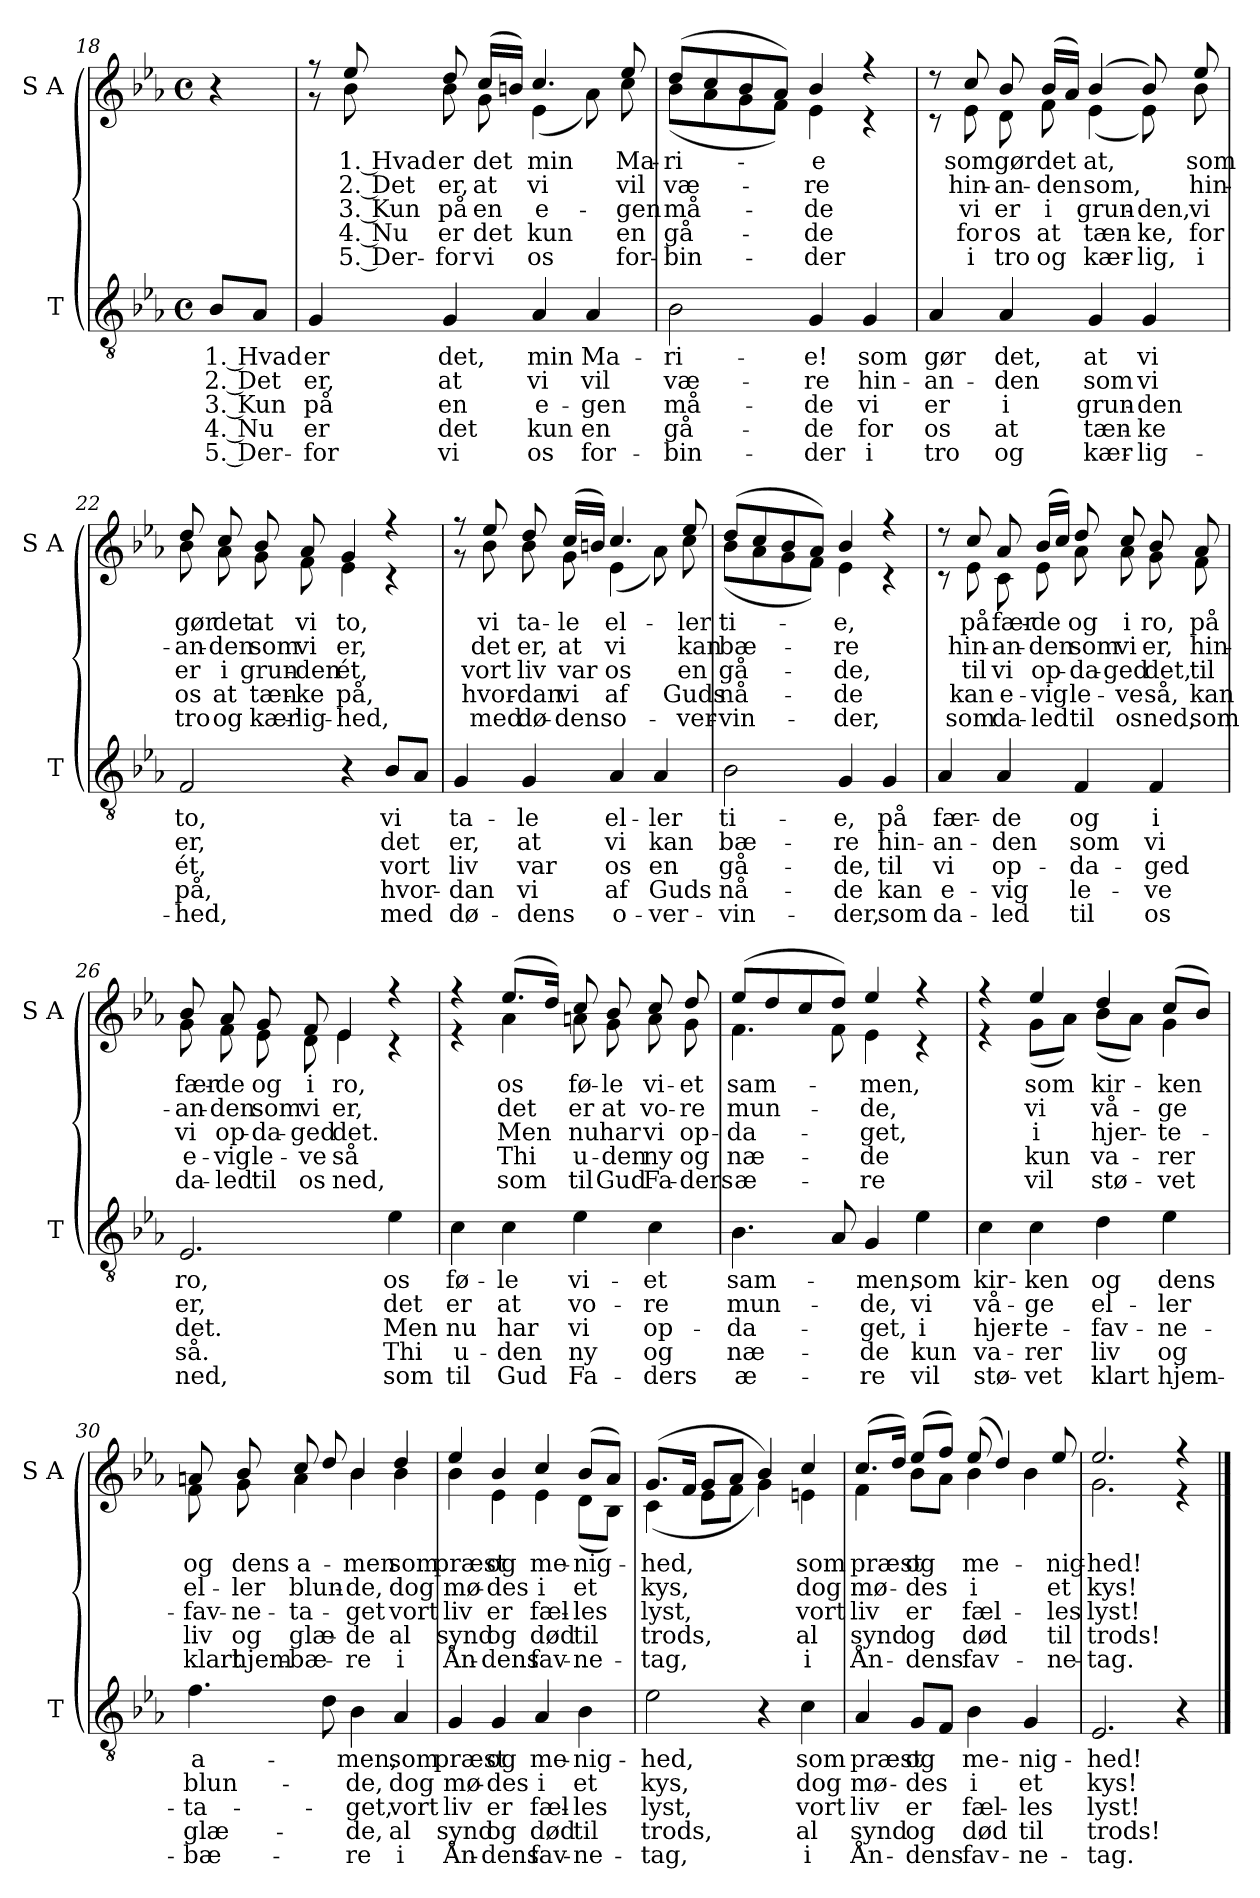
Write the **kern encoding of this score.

**kern	**text	**text	**text	**text	**text	**kern	**text	**text	**text	**text	**text
*part2	*part2	*part2	*part2	*part2	*part2	*part1	*part1	*part1	*part1	*part1	*part1
*staff2	*staff2	*staff2	*staff2	*staff2	*staff2	*staff1	*staff1	*staff1	*staff1	*staff1	*staff1
*I"T	*	*	*	*	*	*I"S A	*	*	*	*	*
*I'T	*	*	*	*	*	*I'S A	*	*	*	*	*
!!LO:PB:g=z
*clefGv2	*	*	*	*	*	*clefG2	*	*	*	*	*
*k[b-e-a-]	*	*	*	*	*	*k[b-e-a-]	*	*	*	*	*
*M4/4	*	*	*	*	*	*M4/4	*	*	*	*	*
*met(c)	*	*	*	*	*	*met(c)	*	*	*	*	*
=18	=18	=18	=18	=18	=18	=18	=18	=18	=18	=18	=18
!	!LO:LY:b	!LO:LY:b	!LO:LY:b	!LO:LY:b	!LO:LY:b	!	!	!	!	!	!
8B-/L	1. Hvad	2. Det	3. Kun	4. Nu	5. Der-	4r	.	.	.	.	.
8A-/J	.	.	.	.	.	.	.	.	.	.	.
=19	=19	=19	=19	=19	=19	=19	=19	=19	=19	=19	=19
!	!LO:LY:b	!LO:LY:b	!LO:LY:b	!LO:LY:b	!LO:LY:b	!	!	!	!	!	!
*	*	*	*	*	*	*^	*	*	*	*	*
4G/	er	er,	på	er	-for	8r	8r	.	.	.	.	.
!	!	!	!	!	!	!	!	!LO:LY:b	!LO:LY:b	!LO:LY:b	!LO:LY:b	!LO:LY:b
.	.	.	.	.	.	8ee-/	8b-\	1. Hvad	2. Det	3. Kun	4. Nu	5. Der-
!	!LO:LY:b	!LO:LY:b	!LO:LY:b	!LO:LY:b	!LO:LY:b	!	!	!LO:LY:b	!LO:LY:b	!LO:LY:b	!LO:LY:b	!LO:LY:b
4G/	det,	at	en	det	vi	8dd/	8b-\	er	er,	på	er	-for
!	!	!	!	!	!	!	!	!LO:LY:b	!LO:LY:b	!LO:LY:b	!LO:LY:b	!LO:LY:b
.	.	.	.	.	.	(16cc/LL	8g\	det	at	en	det	vi
.	.	.	.	.	.	16bn/JJ)	.	.	.	.	.	.
!	!LO:LY:b	!LO:LY:b	!LO:LY:b	!LO:LY:b	!LO:LY:b	!	!	!LO:LY:b	!LO:LY:b	!LO:LY:b	!LO:LY:b	!LO:LY:b
4A-/	min	vi	e-	kun	os	4.cc/	(4e-\	min	vi	e-	kun	os
!	!LO:LY:b	!LO:LY:b	!LO:LY:b	!LO:LY:b	!LO:LY:b	!	!	!	!	!	!	!
4A-/	Ma-	vil	-gen	en	for-	.	8a-\)	.	.	.	.	.
!	!	!	!	!	!	!	!	!LO:LY:b	!LO:LY:b	!LO:LY:b	!LO:LY:b	!LO:LY:b
.	.	.	.	.	.	8ee-/	8cc\	Ma-	vil	-gen	en	for-
=20	=20	=20	=20	=20	=20	=20	=20	=20	=20	=20	=20	=20
!	!LO:LY:b	!LO:LY:b	!LO:LY:b	!LO:LY:b	!LO:LY:b	!	!	!LO:LY:b	!LO:LY:b	!LO:LY:b	!LO:LY:b	!LO:LY:b
2B-\	-ri-	væ-	må-	gå-	-bin-	(8dd/L	(8b-\L	-ri-	væ-	må-	gå-	-bin-
.	.	.	.	.	.	8cc/	8a-\	.	.	.	.	.
.	.	.	.	.	.	8b-/	8g\	.	.	.	.	.
.	.	.	.	.	.	8a-/J)	8f\J)	.	.	.	.	.
!	!LO:LY:b	!LO:LY:b	!LO:LY:b	!LO:LY:b	!LO:LY:b	!	!	!LO:LY:b	!LO:LY:b	!LO:LY:b	!LO:LY:b	!LO:LY:b
4G/	-e!	-re	-de	-de	-der	4b-/	4e-\	-e	-re	-de	-de	-der
!	!LO:LY:b	!LO:LY:b	!LO:LY:b	!LO:LY:b	!LO:LY:b	!	!	!	!	!	!	!
4G/	som	hin-	vi	for	i	4r	4r	.	.	.	.	.
=21	=21	=21	=21	=21	=21	=21	=21	=21	=21	=21	=21	=21
!	!LO:LY:b	!LO:LY:b	!LO:LY:b	!LO:LY:b	!LO:LY:b	!	!	!	!	!	!	!
4A-/	gør	-an-	er	os	tro	8r	8r	.	.	.	.	.
!	!	!	!	!	!	!	!	!LO:LY:b	!LO:LY:b	!LO:LY:b	!LO:LY:b	!LO:LY:b
.	.	.	.	.	.	8cc/	8e-\	som	hin-	vi	for	i
!	!LO:LY:b	!LO:LY:b	!LO:LY:b	!LO:LY:b	!LO:LY:b	!	!	!LO:LY:b	!LO:LY:b	!LO:LY:b	!LO:LY:b	!LO:LY:b
4A-/	det,	-den	i	at	og	8b-/	8d\	gør	-an-	er	os	tro
!	!	!	!	!	!	!	!	!LO:LY:b	!LO:LY:b	!LO:LY:b	!LO:LY:b	!LO:LY:b
.	.	.	.	.	.	(16b-/LL	8f\	det	-den	i	at	og
.	.	.	.	.	.	16a-/JJ)	.	.	.	.	.	.
!	!LO:LY:b	!LO:LY:b	!LO:LY:b	!LO:LY:b	!LO:LY:b	!	!	!LO:LY:b	!LO:LY:b	!LO:LY:b	!LO:LY:b	!LO:LY:b
4G/	at	som	grun-	tæn-	kær-	(4b-/	(4e-\	at,	som,	grun-	tæn-	kær-
!	!LO:LY:b	!LO:LY:b	!LO:LY:b	!LO:LY:b	!LO:LY:b	!	!	!	!	!LO:LY:b	!LO:LY:b	!LO:LY:b
4G/	vi	vi	-den	-ke	-lig-	8b-/)	8e-\)	.	.	-den,	-ke,	-lig,
!	!	!	!	!	!	!	!	!LO:LY:b	!LO:LY:b	!LO:LY:b	!LO:LY:b	!LO:LY:b
.	.	.	.	.	.	8ee-/	8b-\	som	hin-	vi	for	i
=22	=22	=22	=22	=22	=22	=22	=22	=22	=22	=22	=22	=22
!	!LO:LY:b	!LO:LY:b	!LO:LY:b	!LO:LY:b	!LO:LY:b	!	!	!LO:LY:b	!LO:LY:b	!LO:LY:b	!LO:LY:b	!LO:LY:b
2F/	to,	er,	ét,	på,	-hed,	8dd/	8b-\	gør	-an-	er	os	tro
!	!	!	!	!	!	!	!	!LO:LY:b	!LO:LY:b	!LO:LY:b	!LO:LY:b	!LO:LY:b
.	.	.	.	.	.	8cc/	8a-\	det	-den	i	at	og
!	!	!	!	!	!	!	!	!LO:LY:b	!LO:LY:b	!LO:LY:b	!LO:LY:b	!LO:LY:b
.	.	.	.	.	.	8b-/	8g\	at	som	grun-	tæn-	kær-
!	!	!	!	!	!	!	!	!LO:LY:b	!LO:LY:b	!LO:LY:b	!LO:LY:b	!LO:LY:b
.	.	.	.	.	.	8a-/	8f\	vi	vi	-den	-ke	-lig-
!	!	!	!	!	!	!	!	!LO:LY:b	!LO:LY:b	!LO:LY:b	!LO:LY:b	!LO:LY:b
4r	.	.	.	.	.	4g/	4e-\	to,	er,	ét,	på,	-hed,
!	!LO:LY:b	!LO:LY:b	!LO:LY:b	!LO:LY:b	!LO:LY:b	!	!	!	!	!	!	!
8B-/L	vi	det	vort	hvor-	med	4r	4r	.	.	.	.	.
8A-/J	.	.	.	.	.	.	.	.	.	.	.	.
!!LO:LB:g=z	!!
=23	=23	=23	=23	=23	=23	=23	=23	=23	=23	=23	=23	=23
!	!LO:LY:b	!LO:LY:b	!LO:LY:b	!LO:LY:b	!LO:LY:b	!	!	!	!	!	!	!
4G/	ta-	er,	liv	-dan	dø-	8r	8r	.	.	.	.	.
!	!	!	!	!	!	!	!	!LO:LY:b	!LO:LY:b	!LO:LY:b	!LO:LY:b	!LO:LY:b
.	.	.	.	.	.	8ee-/	8b-\	vi	det	vort	hvor-	med
!	!LO:LY:b	!LO:LY:b	!LO:LY:b	!LO:LY:b	!LO:LY:b	!	!	!LO:LY:b	!LO:LY:b	!LO:LY:b	!LO:LY:b	!LO:LY:b
4G/	-le	at	var	vi	-dens	8dd/	8b-\	ta-	er,	liv	-dan	dø-
!	!	!	!	!	!	!	!	!LO:LY:b	!LO:LY:b	!LO:LY:b	!LO:LY:b	!LO:LY:b
.	.	.	.	.	.	(16cc/LL	8g\	-le	at	var	vi	-dens
.	.	.	.	.	.	16bn/JJ)	.	.	.	.	.	.
!	!LO:LY:b	!LO:LY:b	!LO:LY:b	!LO:LY:b	!LO:LY:b	!	!	!LO:LY:b	!LO:LY:b	!LO:LY:b	!LO:LY:b	!LO:LY:b
4A-/	el-	vi	os	af	o-	4.cc/	(4e-\	el-	vi	os	af	o-
!	!LO:LY:b	!LO:LY:b	!LO:LY:b	!LO:LY:b	!LO:LY:b	!	!	!	!	!	!	!
4A-/	-ler	kan	en	Guds	-ver-	.	8a-\)	.	.	.	.	.
!	!	!	!	!	!	!	!	!LO:LY:b	!LO:LY:b	!LO:LY:b	!LO:LY:b	!LO:LY:b
.	.	.	.	.	.	8ee-/	8cc\	-ler	kan	en	Guds	-ver-
=24	=24	=24	=24	=24	=24	=24	=24	=24	=24	=24	=24	=24
!	!LO:LY:b	!LO:LY:b	!LO:LY:b	!LO:LY:b	!LO:LY:b	!	!	!LO:LY:b	!LO:LY:b	!LO:LY:b	!LO:LY:b	!LO:LY:b
2B-\	ti-	bæ-	gå-	nå-	-vin-	(8dd/L	(8b-\L	ti-	bæ-	gå-	nå-	-vin-
.	.	.	.	.	.	8cc/	8a-\	.	.	.	.	.
.	.	.	.	.	.	8b-/	8g\	.	.	.	.	.
.	.	.	.	.	.	8a-/J)	8f\J)	.	.	.	.	.
!	!LO:LY:b	!LO:LY:b	!LO:LY:b	!LO:LY:b	!LO:LY:b	!	!	!LO:LY:b	!LO:LY:b	!LO:LY:b	!LO:LY:b	!LO:LY:b
4G/	-e,	-re	-de,	-de	-der,	4b-/	4e-\	-e,	re	-de,	-de	der,
!	!LO:LY:b	!LO:LY:b	!LO:LY:b	!LO:LY:b	!LO:LY:b	!	!	!	!	!	!	!
4G/	på	hin-	til	kan	som	4r	4r	.	.	.	.	.
=25	=25	=25	=25	=25	=25	=25	=25	=25	=25	=25	=25	=25
!	!LO:LY:b	!LO:LY:b	!LO:LY:b	!LO:LY:b	!LO:LY:b	!	!	!	!	!	!	!
4A-/	fær-	-an-	vi	e-	da-	8r	8r	.	.	.	.	.
!	!	!	!	!	!	!	!	!LO:LY:b	!LO:LY:b	!LO:LY:b	!LO:LY:b	!LO:LY:b
.	.	.	.	.	.	8cc/	8e-\	på	hin-	til	kan	som
!	!LO:LY:b	!LO:LY:b	!LO:LY:b	!LO:LY:b	!LO:LY:b	!	!	!LO:LY:b	!LO:LY:b	!LO:LY:b	!LO:LY:b	!LO:LY:b
4A-/	-de	-den	op-	-vig	-led	8a-/	8c\	fær-	-an-	vi	e-	da-
!	!	!	!	!	!	!	!	!LO:LY:b	!LO:LY:b	!LO:LY:b	!LO:LY:b	!LO:LY:b
.	.	.	.	.	.	(16b-/LL	8e-\	-de	-den	op-	-vig	-led
.	.	.	.	.	.	16cc/JJ)	.	.	.	.	.	.
!	!LO:LY:b	!LO:LY:b	!LO:LY:b	!LO:LY:b	!LO:LY:b	!	!	!LO:LY:b	!LO:LY:b	!LO:LY:b	!LO:LY:b	!LO:LY:b
4F/	og	som	-da-	le-	til	8dd/	8a-\	og	som	-da-	le-	til
!	!	!	!	!	!	!	!	!LO:LY:b	!LO:LY:b	!LO:LY:b	!LO:LY:b	!LO:LY:b
.	.	.	.	.	.	8cc/	8a-\	i	vi	-ged	-ve	os
!	!LO:LY:b	!LO:LY:b	!LO:LY:b	!LO:LY:b	!LO:LY:b	!	!	!LO:LY:b	!LO:LY:b	!LO:LY:b	!LO:LY:b	!LO:LY:b
4F/	i	vi	-ged	-ve	os	8b-/	8g\	ro,	er,	det,	så,	ned,
!	!	!	!	!	!	!	!	!LO:LY:b	!LO:LY:b	!LO:LY:b	!LO:LY:b	!LO:LY:b
.	.	.	.	.	.	8a-/	8f\	på	hin-	til	kan	som
=26	=26	=26	=26	=26	=26	=26	=26	=26	=26	=26	=26	=26
!	!LO:LY:b	!LO:LY:b	!LO:LY:b	!LO:LY:b	!LO:LY:b	!	!	!LO:LY:b	!LO:LY:b	!LO:LY:b	!LO:LY:b	!LO:LY:b
2.E-/	ro,	er,	det.	så.	ned,	8b-/	8g\	fær-	-an-	vi	e-	da-
!	!	!	!	!	!	!	!	!LO:LY:b	!LO:LY:b	!LO:LY:b	!LO:LY:b	!LO:LY:b
.	.	.	.	.	.	8a-/	8f\	-de	-den	op-	-vig	-led
!	!	!	!	!	!	!	!	!LO:LY:b	!LO:LY:b	!LO:LY:b	!LO:LY:b	!LO:LY:b
.	.	.	.	.	.	8g/	8e-\	og	som	-da-	le-	til
!	!	!	!	!	!	!	!	!LO:LY:b	!LO:LY:b	!LO:LY:b	!LO:LY:b	!LO:LY:b
.	.	.	.	.	.	8f/	8d\	i	vi	-ged	-ve	os
!	!	!	!	!	!	!	!	!LO:LY:b	!LO:LY:b	!LO:LY:b	!LO:LY:b	!LO:LY:b
.	.	.	.	.	.	4e-/	4e-\	ro,	er,	det.	så	ned,
!	!LO:LY:b	!LO:LY:b	!LO:LY:b	!LO:LY:b	!LO:LY:b	!	!	!	!	!	!	!
4e-\	os	det	Men	Thi	som	4r	4r	.	.	.	.	.
!!LO:LB:g=z	!!
=27	=27	=27	=27	=27	=27	=27	=27	=27	=27	=27	=27	=27
!	!LO:LY:b	!LO:LY:b	!LO:LY:b	!LO:LY:b	!LO:LY:b	!	!	!	!	!	!	!
4c\	fø-	er	nu	u-	til	4r	4r	.	.	.	.	.
!	!LO:LY:b	!LO:LY:b	!LO:LY:b	!LO:LY:b	!LO:LY:b	!	!	!LO:LY:b	!LO:LY:b	!LO:LY:b	!LO:LY:b	!LO:LY:b
4c\	-le	at	har	-den	Gud	(8.ee-/L	4a-\	os	det	Men	Thi	som
.	.	.	.	.	.	16dd/Jk)	.	.	.	.	.	.
!	!LO:LY:b	!LO:LY:b	!LO:LY:b	!LO:LY:b	!LO:LY:b	!	!	!LO:LY:b	!LO:LY:b	!LO:LY:b	!LO:LY:b	!LO:LY:b
4e-\	vi-	vo-	vi	ny	Fa-	8cc/	8an\	fø-	er	nu	u-	til
!	!	!	!	!	!	!	!	!LO:LY:b	!LO:LY:b	!LO:LY:b	!LO:LY:b	!LO:LY:b
.	.	.	.	.	.	8b-/	8g\	le	at	har	den	Gud
!	!LO:LY:b	!LO:LY:b	!LO:LY:b	!LO:LY:b	!LO:LY:b	!	!	!LO:LY:b	!LO:LY:b	!LO:LY:b	!LO:LY:b	!LO:LY:b
4c\	-et	-re	op-	og	-ders	8cc/	8a\	vi-	vo-	vi	ny	Fa-
!	!	!	!	!	!	!	!	!LO:LY:b	!LO:LY:b	!LO:LY:b	!LO:LY:b	!LO:LY:b
.	.	.	.	.	.	8dd/	8g\	-et	-re	op-	og	-ders
=28	=28	=28	=28	=28	=28	=28	=28	=28	=28	=28	=28	=28
!	!LO:LY:b	!LO:LY:b	!LO:LY:b	!LO:LY:b	!LO:LY:b	!	!	!LO:LY:b	!LO:LY:b	!LO:LY:b	!LO:LY:b	!LO:LY:b
4.B-\	sam-	mun-	-da-	næ-	æ-	(8ee-/L	4.f\	sam-	mun-	-da-	næ-	æ-
.	.	.	.	.	.	8dd/	.	.	.	.	.	.
.	.	.	.	.	.	8cc/	.	.	.	.	.	.
8A-/	.	.	.	.	.	8dd/J)	8f\	.	.	.	.	.
!	!LO:LY:b	!LO:LY:b	!LO:LY:b	!LO:LY:b	!LO:LY:b	!	!	!LO:LY:b	!LO:LY:b	!LO:LY:b	!LO:LY:b	!LO:LY:b
4G/	-men,	-de,	-get,	-de	-re	4ee-/	4e-\	men,	de,	get,	de	re
!	!LO:LY:b	!LO:LY:b	!LO:LY:b	!LO:LY:b	!LO:LY:b	!	!	!	!	!	!	!
4e-\	som	vi	i	kun	vil	4r	4r	.	.	.	.	.
=29	=29	=29	=29	=29	=29	=29	=29	=29	=29	=29	=29	=29
!	!LO:LY:b	!LO:LY:b	!LO:LY:b	!LO:LY:b	!LO:LY:b	!	!	!	!	!	!	!
4c\	kir-	vå-	hjer-	va-	stø-	4r	4r	.	.	.	.	.
!	!LO:LY:b	!LO:LY:b	!LO:LY:b	!LO:LY:b	!LO:LY:b	!	!	!LO:LY:b	!LO:LY:b	!LO:LY:b	!LO:LY:b	!LO:LY:b
4c\	-ken	-ge	-te-	-rer	-vet	4ee-/	(8g\L	som	vi	i	kun	vil
.	.	.	.	.	.	.	8a-\J)	.	.	.	.	.
!	!LO:LY:b	!LO:LY:b	!LO:LY:b	!LO:LY:b	!LO:LY:b	!	!	!LO:LY:b	!LO:LY:b	!LO:LY:b	!LO:LY:b	!LO:LY:b
4d\	og	el-	-fav-	liv	klart	4dd/	(8b-\L	kir-	vå-	hjer-	va-	stø-
.	.	.	.	.	.	.	8a-\J)	.	.	.	.	.
!	!LO:LY:b	!LO:LY:b	!LO:LY:b	!LO:LY:b	!LO:LY:b	!	!	!LO:LY:b	!LO:LY:b	!LO:LY:b	!LO:LY:b	!LO:LY:b
4e-\	dens	-ler	-ne-	og	hjem-	(8cc/L	4g\	-ken	-ge	-te-	-rer	-vet
.	.	.	.	.	.	8b-/J)	.	.	.	.	.	.
=30	=30	=30	=30	=30	=30	=30	=30	=30	=30	=30	=30	=30
!	!LO:LY:b	!LO:LY:b	!LO:LY:b	!LO:LY:b	!LO:LY:b	!	!	!LO:LY:b	!LO:LY:b	!LO:LY:b	!LO:LY:b	!LO:LY:b
4.f\	a-	blun-	-ta-	glæ-	-bæ-	8an/	8f\	og	el-	-fav-	liv	klart
!	!	!	!	!	!	!	!	!LO:LY:b	!LO:LY:b	!LO:LY:b	!LO:LY:b	!LO:LY:b
.	.	.	.	.	.	8b-/	8g\	dens	-ler	-ne-	og	hjem-
!	!	!	!	!	!	!	!	!LO:LY:b	!LO:LY:b	!LO:LY:b	!LO:LY:b	!LO:LY:b
.	.	.	.	.	.	8cc/	4a\	a-	blun-	-ta-	glæ-	-bæ-
8d\	.	.	.	.	.	8dd/	.	.	.	.	.	.
!	!LO:LY:b	!LO:LY:b	!LO:LY:b	!LO:LY:b	!LO:LY:b	!	!	!LO:LY:b	!LO:LY:b	!LO:LY:b	!LO:LY:b	!LO:LY:b
4B-\	-men,	-de,	-get,	-de,	-re	4b-/	4b-\	-men	-de,	-get	-de	-re
!	!LO:LY:b	!LO:LY:b	!LO:LY:b	!LO:LY:b	!LO:LY:b	!	!	!LO:LY:b	!LO:LY:b	!LO:LY:b	!LO:LY:b	!LO:LY:b
4A-/	som	dog	vort	al	i	4dd/	4b-\	som	dog	vort	al	i
=31	=31	=31	=31	=31	=31	=31	=31	=31	=31	=31	=31	=31
!	!LO:LY:b	!LO:LY:b	!LO:LY:b	!LO:LY:b	!LO:LY:b	!	!	!LO:LY:b	!LO:LY:b	!LO:LY:b	!LO:LY:b	!LO:LY:b
4G/	præst	mø-	liv	synd	Ån-	4ee-/	4b-\	præst	mø-	liv	synd	Ån-
!	!LO:LY:b	!LO:LY:b	!LO:LY:b	!LO:LY:b	!LO:LY:b	!	!	!LO:LY:b	!LO:LY:b	!LO:LY:b	!LO:LY:b	!LO:LY:b
4G/	og	-des	er	og	-dens	4b-/	4e-\	og	des	er	og	dens
!	!LO:LY:b	!LO:LY:b	!LO:LY:b	!LO:LY:b	!LO:LY:b	!	!	!LO:LY:b	!LO:LY:b	!LO:LY:b	!LO:LY:b	!LO:LY:b
4A-/	me-	i	fæl-	død	fav-	4cc/	4e-\	me-	i	fæl-	død	fav-
!	!LO:LY:b	!LO:LY:b	!LO:LY:b	!LO:LY:b	!LO:LY:b	!	!	!LO:LY:b	!LO:LY:b	!LO:LY:b	!LO:LY:b	!LO:LY:b
4B-\	-nig-	et	-les	til	-ne-	(8b-/L	(8d\L	-nig-	et	-les	til	-ne-
.	.	.	.	.	.	8a-/J)	8B-\J)	.	.	.	.	.
!!LO:PB:g=z	!!
=32	=32	=32	=32	=32	=32	=32	=32	=32	=32	=32	=32	=32
!	!LO:LY:b	!LO:LY:b	!LO:LY:b	!LO:LY:b	!LO:LY:b	!	!	!LO:LY:b	!LO:LY:b	!LO:LY:b	!LO:LY:b	!LO:LY:b
2e-\	-hed,	kys,	lyst,	trods,	-tag,	(8.g/L	(4c\	-hed,	kys,	lyst,	trods,	-tag,
.	.	.	.	.	.	16f/Jk	.	.	.	.	.	.
.	.	.	.	.	.	8g/L	8e-\L	.	.	.	.	.
.	.	.	.	.	.	8a-/J	8f\J	.	.	.	.	.
4r	.	.	.	.	.	4b-/)	4g\)	.	.	.	.	.
!	!LO:LY:b	!LO:LY:b	!LO:LY:b	!LO:LY:b	!LO:LY:b	!	!	!LO:LY:b	!LO:LY:b	!LO:LY:b	!LO:LY:b	!LO:LY:b
4c\	som	dog	vort	al	i	4cc/	4en\	som	dog	vort	al	i
=33	=33	=33	=33	=33	=33	=33	=33	=33	=33	=33	=33	=33
!	!LO:LY:b	!LO:LY:b	!LO:LY:b	!LO:LY:b	!LO:LY:b	!	!	!LO:LY:b	!LO:LY:b	!LO:LY:b	!LO:LY:b	!LO:LY:b
4A-/	præst	mø-	liv	synd	Ån-	(8.cc/L	4f\	præst	mø-	liv	synd	Ån-
.	.	.	.	.	.	16dd/Jk)	.	.	.	.	.	.
!	!LO:LY:b	!LO:LY:b	!LO:LY:b	!LO:LY:b	!LO:LY:b	!	!	!LO:LY:b	!LO:LY:b	!LO:LY:b	!LO:LY:b	!LO:LY:b
8G/L	og	-des	er	og	-dens	(8ee-/L	8b-\L	og	-des	er	og	-dens
8F/J	.	.	.	.	.	8ff/J)	8a-\J	.	.	.	.	.
!	!LO:LY:b	!LO:LY:b	!LO:LY:b	!LO:LY:b	!LO:LY:b	!	!	!LO:LY:b	!LO:LY:b	!LO:LY:b	!LO:LY:b	!LO:LY:b
4B-\	me-	i	fæl-	død	fav-	(8ee-/	4b-\	me-	i	fæl-	død	fav-
.	.	.	.	.	.	4dd/)	.	.	.	.	.	.
!	!LO:LY:b	!LO:LY:b	!LO:LY:b	!LO:LY:b	!LO:LY:b	!	!	!	!	!	!	!
4G/	-nig-	et	-les	til	-ne-	.	4b-\	.	.	.	.	.
!	!	!	!	!	!	!	!	!LO:LY:b	!LO:LY:b	!LO:LY:b	!LO:LY:b	!LO:LY:b
.	.	.	.	.	.	8ee-/	.	-nig-	et	-les	til	-ne-
=34	=34	=34	=34	=34	=34	=34	=34	=34	=34	=34	=34	=34
!	!LO:LY:b	!LO:LY:b	!LO:LY:b	!LO:LY:b	!LO:LY:b	!	!	!LO:LY:b	!LO:LY:b	!LO:LY:b	!LO:LY:b	!LO:LY:b
2.E-/	-hed!	kys!	lyst!	trods!	-tag.	2.ee-/	2.g\	-hed!	kys!	lyst!	trods!	-tag.
4r	.	.	.	.	.	4r	4r	.	.	.	.	.
*	*	*	*	*	*	*v	*v	*	*	*	*	*
==	==	==	==	==	==	==	==	==	==	==	==
*-	*-	*-	*-	*-	*-	*-	*-	*-	*-	*-	*-
